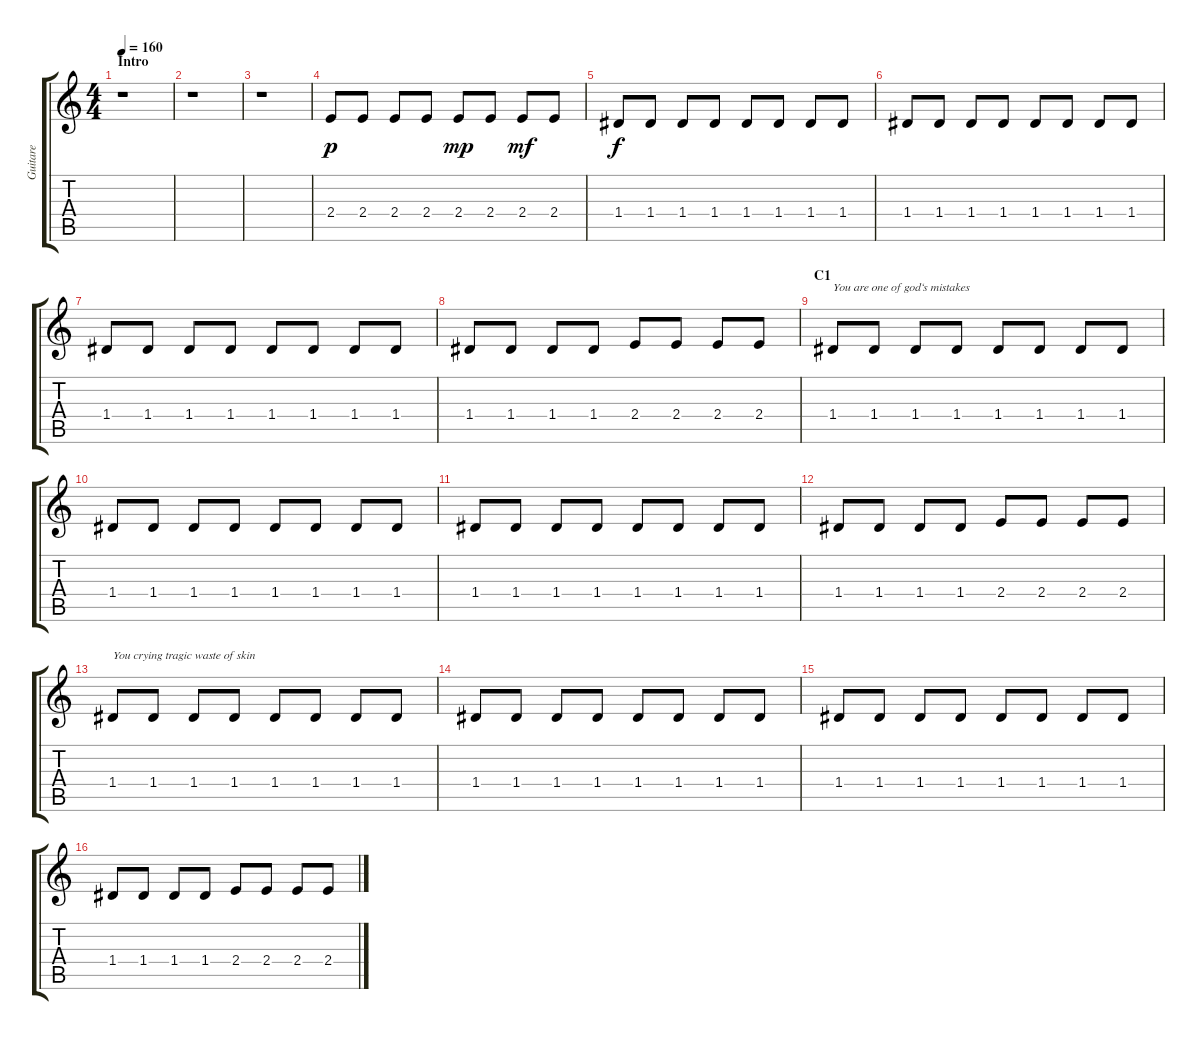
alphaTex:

\track ("Guitare" "Guitare") {instrument overdrivenguitar}
\staff {score tabs}
\tuning (E4 B3 G3 D3 A2 E2) {hide}
\ts (4 4)
\section ("" "Intro")
\tempo 160
\clef g2
\ks c
r.1{dy p instrument overdrivenguitar} |
r.1 |
r.1 |
2.4.8 2.4.8 2.4.8 2.4.8 2.4.8{dy mp} 2.4.8 2.4.8{dy mf} 2.4.8 |
1.4.8{dy f} 1.4.8 1.4.8 1.4.8 1.4.8 1.4.8 1.4.8 1.4.8 |
1.4.8 1.4.8 1.4.8 1.4.8 1.4.8 1.4.8 1.4.8 1.4.8 |
1.4.8 1.4.8 1.4.8 1.4.8 1.4.8 1.4.8 1.4.8 1.4.8 |
1.4.8 1.4.8 1.4.8 1.4.8 2.4.8 2.4.8 2.4.8 2.4.8 |
\section ("" "C1")
1.4.8{txt "You are one of god‘s mistakes"} 1.4.8 1.4.8 1.4.8 1.4.8 1.4.8 1.4.8 1.4.8 |
1.4.8 1.4.8 1.4.8 1.4.8 1.4.8 1.4.8 1.4.8 1.4.8 |
1.4.8 1.4.8 1.4.8 1.4.8 1.4.8 1.4.8 1.4.8 1.4.8 |
1.4.8 1.4.8 1.4.8 1.4.8 2.4.8 2.4.8 2.4.8 2.4.8 |
1.4.8{txt "You crying tragic waste of skin"} 1.4.8 1.4.8 1.4.8 1.4.8 1.4.8 1.4.8 1.4.8 |
1.4.8 1.4.8 1.4.8 1.4.8 1.4.8 1.4.8 1.4.8 1.4.8 |
1.4.8 1.4.8 1.4.8 1.4.8 1.4.8 1.4.8 1.4.8 1.4.8 |
1.4.8 1.4.8 1.4.8 1.4.8 2.4.8 2.4.8 2.4.8 2.4.8
